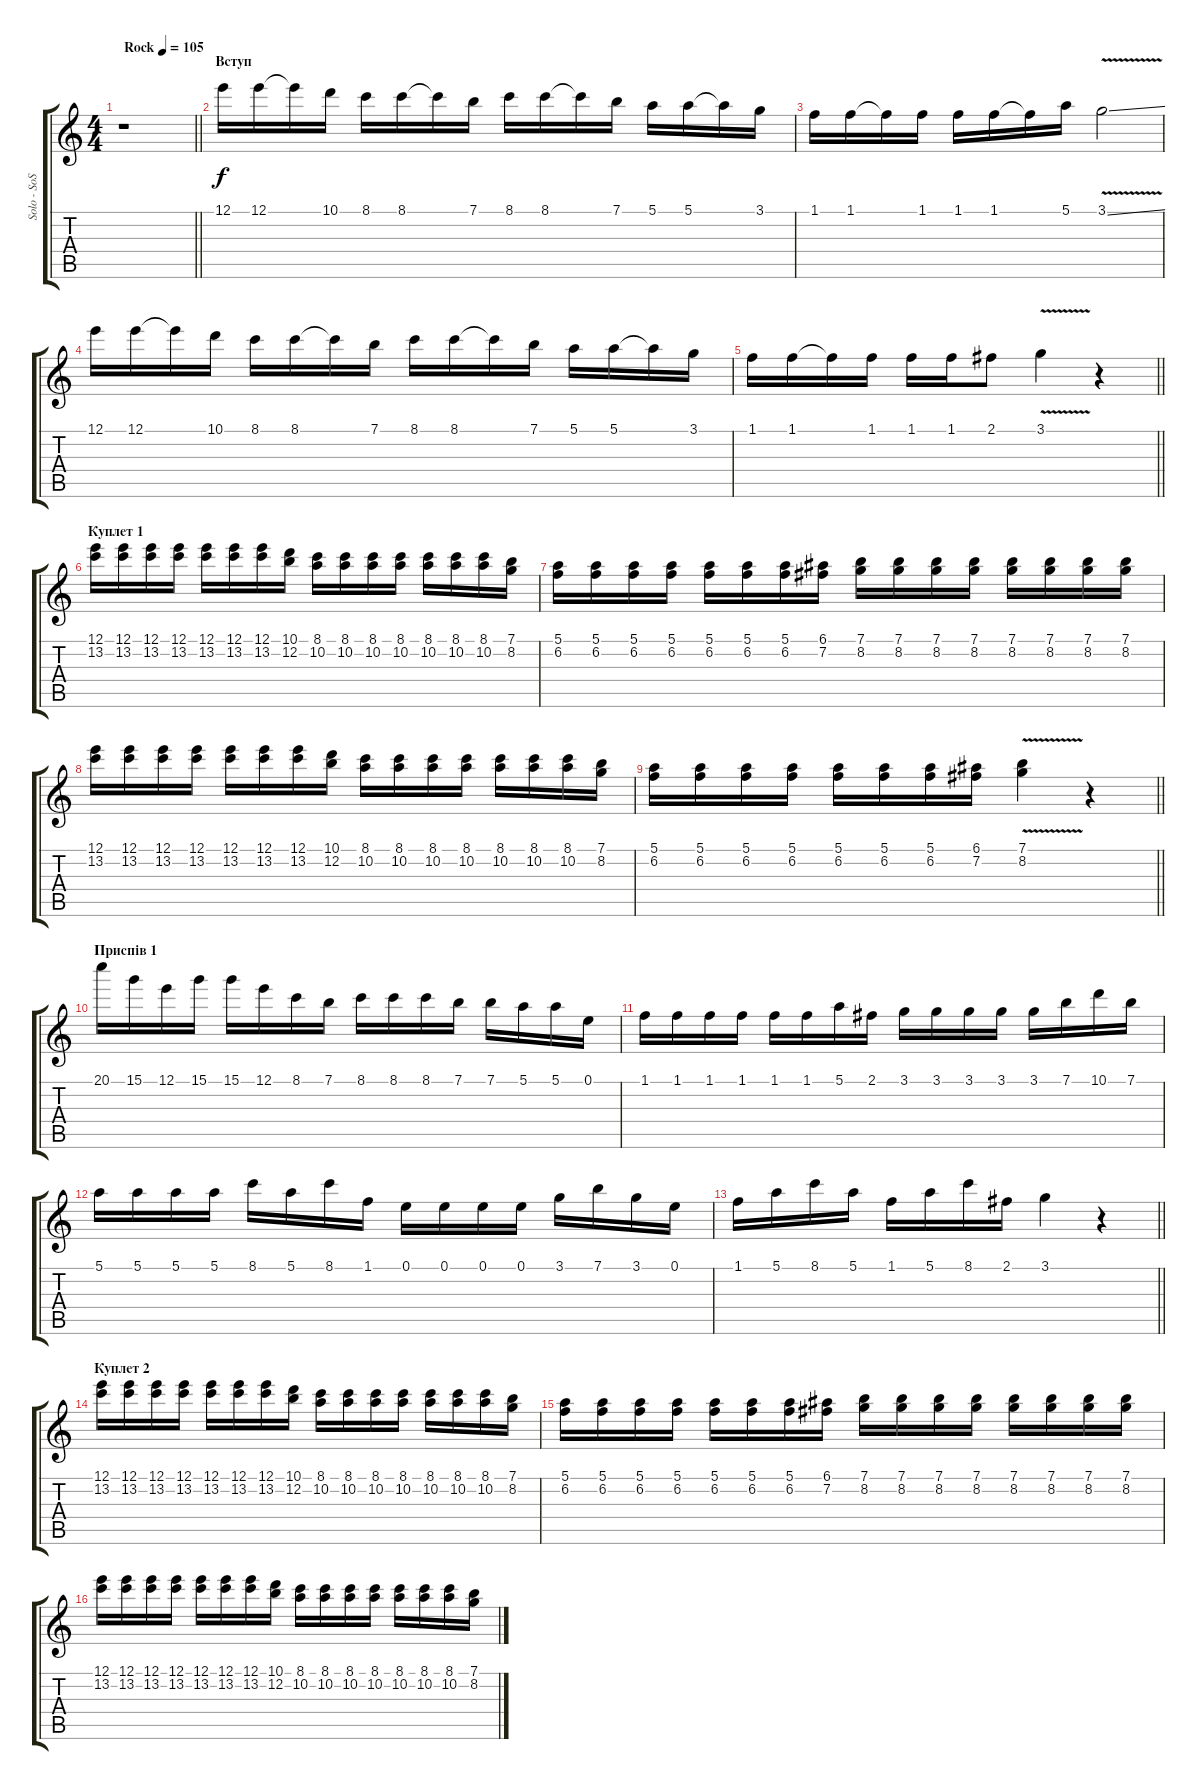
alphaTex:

\track ("Solo - SoS" "Solo - SoS") {instrument distortionguitar}
\staff {score tabs}
\tuning (E4 B3 G3 D3 A2 E2) {hide}
\ts (4 4)
\tempo (105 "Rock")
\clef g2
\barLineRight lightlight
\ks c
r.1{dy f instrument distortionguitar} |
\section ("" "Вступ")
12.1.16 12.1.16 12.1{t}.16 10.1.16 8.1.16 8.1.16 8.1{t}.16 7.1.16 8.1.16 8.1.16 8.1{t}.16 7.1.16 5.1.16 5.1.16 5.1{t}.16 3.1.16 |
1.1.16 1.1.16 1.1{t}.16 1.1.16 1.1.16 1.1.16 1.1{t}.16 5.1.16 3.1{v ss}.2 |
12.1.16 12.1.16 12.1{t}.16 10.1.16 8.1.16 8.1.16 8.1{t}.16 7.1.16 8.1.16 8.1.16 8.1{t}.16 7.1.16 5.1.16 5.1.16 5.1{t}.16 3.1.16 |
\barLineRight lightlight
1.1.16 1.1.16 1.1{t}.16 1.1.16 1.1.16 1.1.16 2.1.8 3.1{v}.4 r.4 |
\section ("" "Куплет 1")
(12.1 13.2).16 (12.1 13.2).16 (12.1 13.2).16 (12.1 13.2).16 (12.1 13.2).16 (12.1 13.2).16 (12.1 13.2).16 (10.1 12.2).16 (8.1 10.2).16 (8.1 10.2).16 (8.1 10.2).16 (8.1 10.2).16 (8.1 10.2).16 (8.1 10.2).16 (8.1 10.2).16 (7.1 8.2).16 |
(5.1 6.2).16 (5.1 6.2).16 (5.1 6.2).16 (5.1 6.2).16 (5.1 6.2).16 (5.1 6.2).16 (5.1 6.2).16 (6.1 7.2).16 (7.1 8.2).16 (7.1 8.2).16 (7.1 8.2).16 (7.1 8.2).16 (7.1 8.2).16 (7.1 8.2).16 (7.1 8.2).16 (7.1 8.2).16 |
(12.1 13.2).16 (12.1 13.2).16 (12.1 13.2).16 (12.1 13.2).16 (12.1 13.2).16 (12.1 13.2).16 (12.1 13.2).16 (10.1 12.2).16 (8.1 10.2).16 (8.1 10.2).16 (8.1 10.2).16 (8.1 10.2).16 (8.1 10.2).16 (8.1 10.2).16 (8.1 10.2).16 (7.1 8.2).16 |
\barLineRight lightlight
(5.1 6.2).16 (5.1 6.2).16 (5.1 6.2).16 (5.1 6.2).16 (5.1 6.2).16 (5.1 6.2).16 (5.1 6.2).16 (6.1 7.2).16 (7.1{v} 8.2{v}).4 r.4 |
\section ("" "Приспів 1")
20.1.16 15.1.16 12.1.16 15.1.16 15.1.16 12.1.16 8.1.16 7.1.16 8.1.16 8.1.16 8.1.16 7.1.16 7.1.16 5.1.16 5.1.16 0.1.16 |
1.1.16 1.1.16 1.1.16 1.1.16 1.1.16 1.1.16 5.1.16 2.1.16 3.1.16 3.1.16 3.1.16 3.1.16 3.1.16 7.1.16 10.1.16 7.1.16 |
5.1.16 5.1.16 5.1.16 5.1.16 8.1.16 5.1.16 8.1.16 1.1.16 0.1.16 0.1.16 0.1.16 0.1.16 3.1.16 7.1.16 3.1.16 0.1.16 |
\barLineRight lightlight
1.1.16 5.1.16 8.1.16 5.1.16 1.1.16 5.1.16 8.1.16 2.1.16 3.1.4 r.4 |
\section ("" "Куплет 2")
(12.1 13.2).16 (12.1 13.2).16 (12.1 13.2).16 (12.1 13.2).16 (12.1 13.2).16 (12.1 13.2).16 (12.1 13.2).16 (10.1 12.2).16 (8.1 10.2).16 (8.1 10.2).16 (8.1 10.2).16 (8.1 10.2).16 (8.1 10.2).16 (8.1 10.2).16 (8.1 10.2).16 (7.1 8.2).16 |
(5.1 6.2).16 (5.1 6.2).16 (5.1 6.2).16 (5.1 6.2).16 (5.1 6.2).16 (5.1 6.2).16 (5.1 6.2).16 (6.1 7.2).16 (7.1 8.2).16 (7.1 8.2).16 (7.1 8.2).16 (7.1 8.2).16 (7.1 8.2).16 (7.1 8.2).16 (7.1 8.2).16 (7.1 8.2).16 |
(12.1 13.2).16 (12.1 13.2).16 (12.1 13.2).16 (12.1 13.2).16 (12.1 13.2).16 (12.1 13.2).16 (12.1 13.2).16 (10.1 12.2).16 (8.1 10.2).16 (8.1 10.2).16 (8.1 10.2).16 (8.1 10.2).16 (8.1 10.2).16 (8.1 10.2).16 (8.1 10.2).16 (7.1 8.2).16
